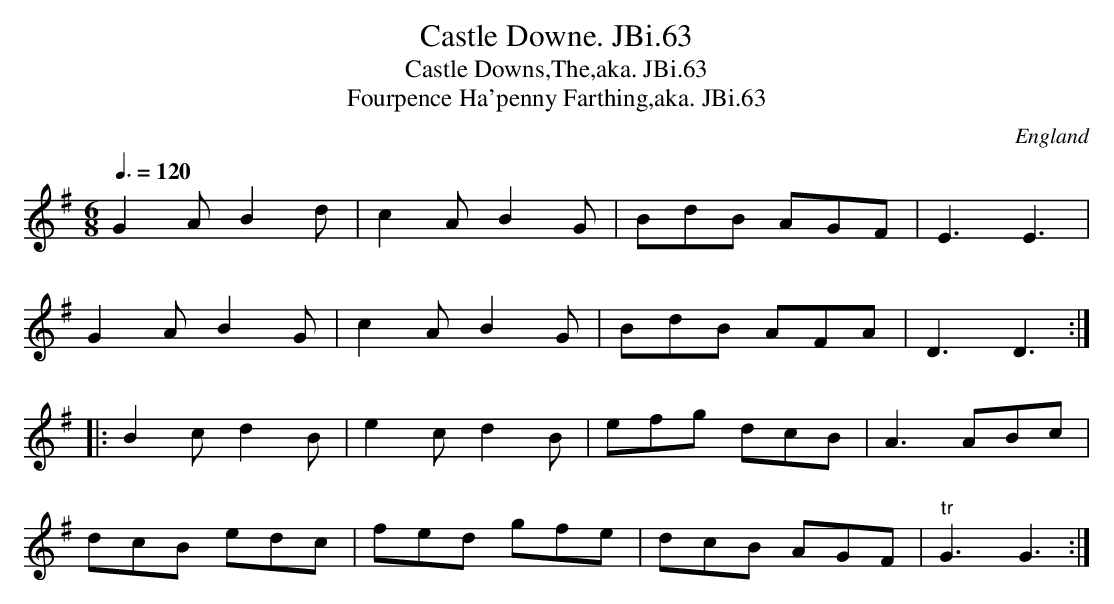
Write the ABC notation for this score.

X:1
T:Castle Downe. JBi.63
T:Castle Downs,The,aka. JBi.63
T:Fourpence Ha'penny Farthing,aka. JBi.63
L:1/8
M:6/8
O:England
Q:3/8=120
K:G
G2AB2d|c2AB2G|BdB AGF|E3E3|!
G2AB2G|c2AB2G|BdB AFA|D3D3:|!
|:B2cd2B|e2cd2B|efg dcB|A3ABc|!
dcB edc|fed gfe|dcB AGF|"^tr"G3G3:|
